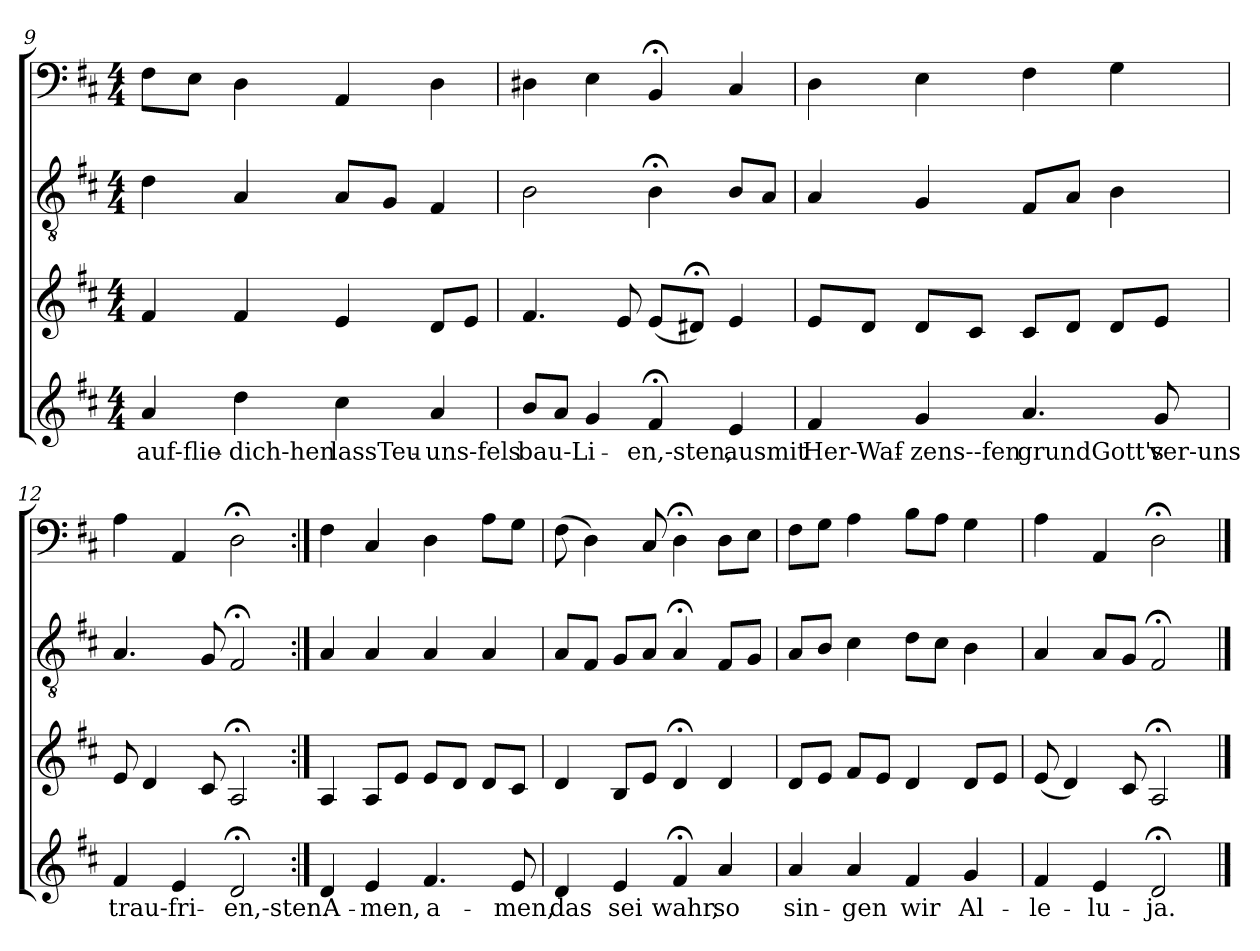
**kern	**text	**kern	**kern	**kern
*part4	*part4	*part3	*part2	*part1
*staff4	*staff4	*staff3	*staff2	*staff1
*clefG2	*	*clefG2	*clefGv2	*clefF4
*k[f#c#]	*	*k[f#c#]	*k[f#c#]	*k[f#c#]
*D:	*	*D:	*D:	*D:
*M4/4	*	*M4/4	*M4/4	*M4/4
=9	=9	=9	=9	=9
4a	auf-flie-	4f#	4d	8F#L
.	.	.	.	8EJ
4dd	dich-hen	4f#	4A	4D
4cc#	lassTeu-	4e	8AL	4AA
.	.	.	8GJ	.
4a	uns-fels	8dL	4F#	4D
.	.	8eJ	.	.
=10	=10	=10	=10	=10
8bL	bau-Li-	4.f#	2B	4D#X
8aJ	.	.	.	.
4g	.	.	.	4E
.	.	8e	.	.
4f#;<	-en,-sten,	(8eL	4B;<	4BB;<
.	.	8d#X;<J)	.	.
4e	ausmit	4e	8BL	4C#
.	.	.	8AJ	.
=11	=11	=11	=11	=11
4f#	Her-Waf-	8eL	4A	4D
.	.	8dJ	.	.
4g	-zens--fen	8dL	4G	4E
.	.	8c#J	.	.
4.a	-grundGott's	8c#L	8F#L	4F#
.	.	8dJ	8AJ	.
.	.	8dL	4B	4G
8g	ver-uns	8eJ	.	.
=12	=12	=12	=12	=12
4f#	-trau-fri-	8e	4.A	4A
.	.	4d	.	.
4e	.	.	.	4AA
.	.	8c#	8G	.
2d;<	-en,-sten.	2A;<	2F#;<	2D;<
=13:|!	=13:|!	=13:|!	=13:|!	=13:|!
4d	A-	4A	4A	4F#
4e	-men,	8AL	4A	4C#
.	.	8eJ	.	.
4.f#	a-	8eL	4A	4D
.	.	8dJ	.	.
.	.	8dL	4A	8AL
8e	-men,	8c#J	.	8GJ
=14	=14	=14	=14	=14
4d	das	4d	8AL	(8F#
.	.	.	8F#J	4D)
4e	sei	8BL	8GL	.
.	.	8eJ	8AJ	8C#
4f#;<	wahr,	4d;<	4A;<	4D;<
4a	so	4d	8F#L	8DL
.	.	.	8GJ	8EJ
=15	=15	=15	=15	=15
4a	sin-	8dL	8AL	8F#L
.	.	8eJ	8BJ	8GJ
4a	-gen	8f#L	4c#	4A
.	.	8eJ	.	.
4f#	wir	4d	8dL	8BL
.	.	.	8c#J	8AJ
4g	Al-	8dL	4B	4G
.	.	8eJ	.	.
=16	=16	=16	=16	=16
4f#	-le-	(8e	4A	4A
.	.	4d)	.	.
4e	-lu-	.	8AL	4AA
.	.	8c#	8GJ	.
2d;<	-ja.	2A;<	2F#;<	2D;<
==	==	==	==	==
*-	*-	*-	*-	*-
